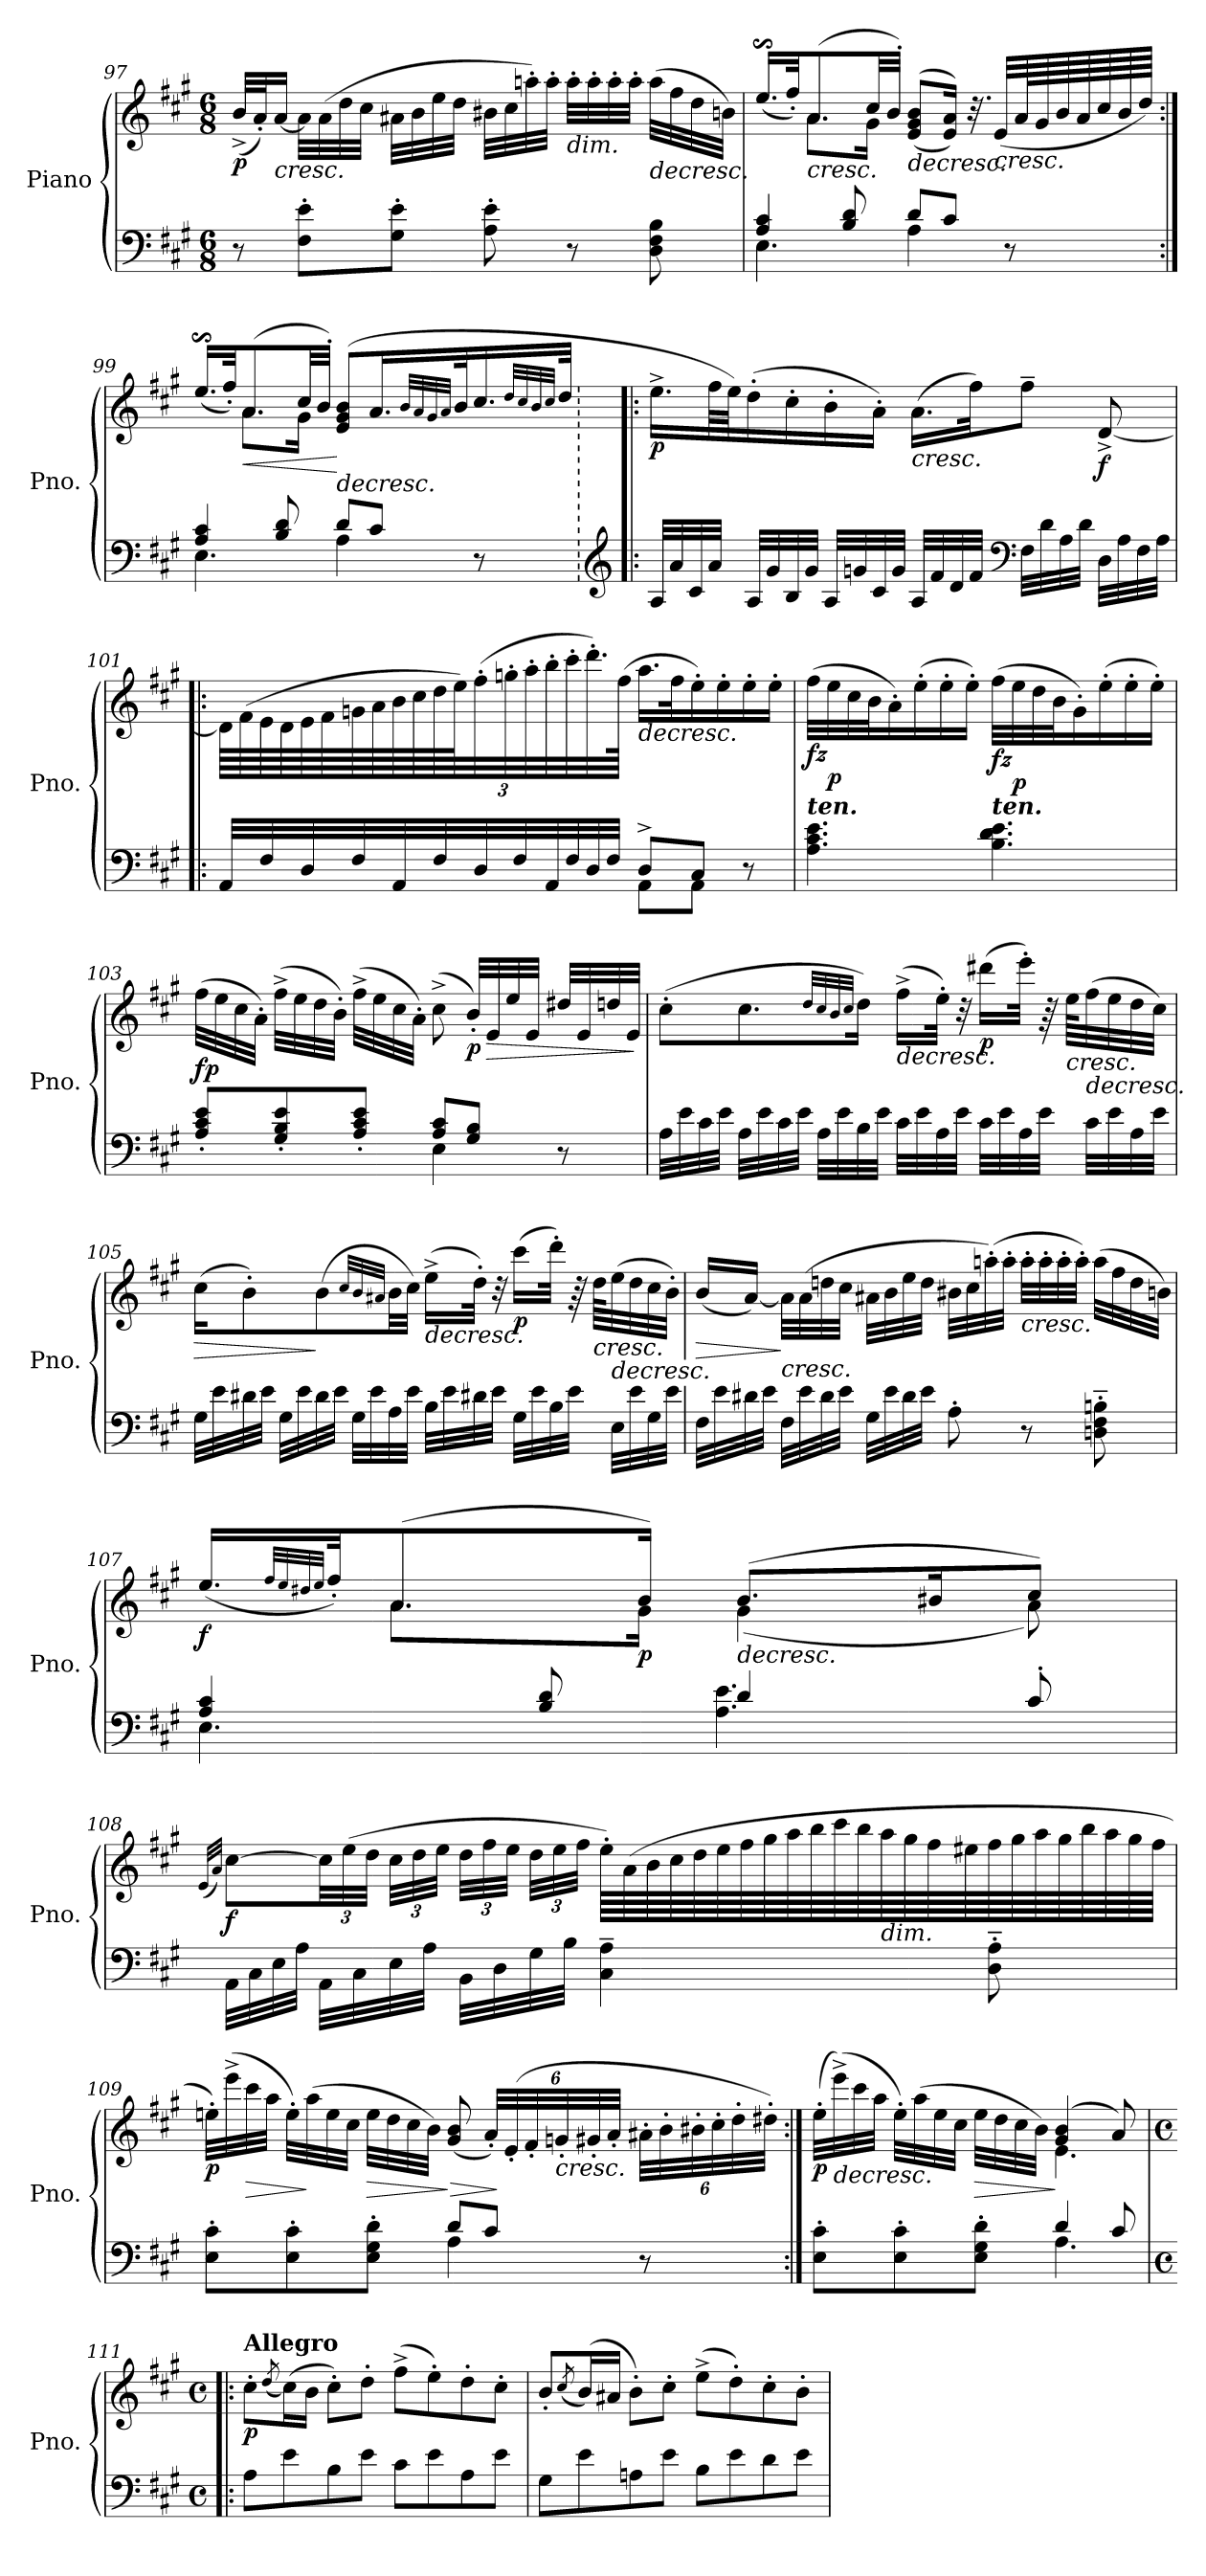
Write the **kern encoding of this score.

**kern	**kern	**dynam
*part1	*part1	*part1
*staff2	*staff1	*staff1/2
*I"Piano	*	*
*I'Pno.	*	*
*clefF4	*clefG2	*
*k[f#c#g#]	*k[f#c#g#]	*
*M6/8	*M6/8	*
=97	=97	=97
!	!	!LO:DY:b
8r	(32b^/LLL	p
.	32a'/J)	.
!	!LO:TX:b:i:t=cresc.	!
.	[16a/JJ	.
8F#\' 8e\'L	32a\LLL]	.
.	(32a\	.
.	32dd\	.
.	32cc#\JJJ	.
8G#\' 8e\'J	32a#X\LLL	.
.	32b\	.
.	32ee\	.
.	32dd\JJJ	.
8A\' 8e\'	32b#X\LLL	.
.	32cc#\	.
.	32aan'\)	.
.	32aa'\JJJ	.
!	!LO:TX:b:i:t=dim.	!
8r	32aa'\LLL	.
.	32aa'\	.
.	32aa'\	.
.	32aa'\JJJ	.
!	!	!LO:HP:b
8D\ 8F#\ 8B\	(32aa\LLL	>
.	32ff#\	.
.	32dd\	.
.	32bn\JJJ)	.
!!LO:LB:g=z
=98	=98	=98
*^	*^	*
4A/ 4c#/	4.E\	(16.ees$SS/LL	8ryy	.
.	.	32ff#'/JK)	.	.
!	!	!	!	!LO:HP:b
.	.	(8.a/	8.a\L	<
8B/ 8d/	.	.	.	.
.	.	32cc#/LL	16g#\Jk	.
.	.	32b'/JJJ)	.	.
!	!	!	!	!LO:HP:n=1:b
8d/L	4A\	((8e/ 8g#/ 8b/L	4.ryy	] >
8c#/J	.	16e/ 16a/Jk))	.	.
.	.	32.r	.	[
!	!	!	!	!LO:HP:b
.	.	(32e/LLL	.	<
8r	8ryy	.	.	.
.	.	64a/L	.	.
.	.	64g#/	.	.
.	.	64b/	.	.
.	.	64a/	.	.
.	.	64cc#/	.	.
.	.	64b/	.	.
.	.	64dd/JJJJ)	.	.
*v	*v	*	*	*
*	*v	*v	*
.	.	]
=99:|!	=99:|!	=99:|!
*^	*^	*
4A/ 4c#/	4.E\	(16.ees$SS/LL	8ryy	.
.	.	32ff#'/JK)	.	.
!	!	!	!	!LO:HP:b
.	.	(8.a/	8.a\L	<
8B/ 8d/	.	.	.	.
.	.	32cc#/LL	16g#\Jk	.
.	.	32b'/JJJ)	.	.
!	!	!	!	!LO:HP:n=1:b
8d/L	4A\	(8e/ 8g#/ 8b/L	4.ryy	[ >
8c#/J	.	16.a/L	.	.
.	.	32qb/LLL	.	.
.	.	32qa/	.	.
.	.	32qg#/	.	.
.	.	32qa/JJJ	.	.
.	.	32b/K	.	[
8r	8ryy	16.cc#/	.	.
.	.	32qdd/LLL	.	.
.	.	32qcc#/	.	.
.	.	32qb/	.	.
.	.	32qcc#/JJJ	.	.
.	.	32dd/JJk	.	.
*v	*v	*	*	*
*	*v	*v	*
!!LO:LB:g=z
=100|!:	=100|!:	=100|!:
*clefG2	*	*
!	!	!LO:DY:b
32A/LLL	16.ee^\LL	p
32a/	.	.
32c#/	.	.
32a/JJJ	64ff#\LL	.
.	64ee\JJ)	.
32A/LLL	(16dd'\	.
32g#/	.	.
32B/	16cc#'\	.
32g#/JJJ	.	.
32A/LLL	16b'\	.
32gn/	.	.
32c#/	16a'\JJ)	.
32g/JJJ	.	.
!	!	!LO:HP:b
32A/LLL	(16.a\LL	<
32f#/	.	.
32d/	.	.
32f#/JJJ	32ff#\JK)	.
*clefF4	*	*
32F#\LLL	8ff#~\J	.
32d\	.	.
32A\	.	.
32d\JJJ	.	.
!	!	!LO:DY:n=1:b
32D\LLL	[8d^/	] f
32A\	.	.
32F#\	.	.
32A\JJJ	.	.
=101	=101	=101
*^	*	*
32AA/LLL	4.ryy	64d\LLLL]	.
.	.	(64f#\	.
32F#/	.	64e\	.
.	.	64d\	.
32D/	.	64e\	.
.	.	64f#\	.
32F#/	.	64gn\	.
.	.	64a\	.
32AA/	.	64b\	.
.	.	64cc#\	.
32F#/	.	64dd\	.
.	.	64ee\J)	.
*	*	*Xbrackettup	*
32D/	.	(48ff#'\	.
.	.	48ggn'\	.
32F#/	.	.	.
.	.	48aa'\	.
32AA/	.	32bb'\	.
32F#/	.	32ccc#'\	.
32D/	.	32.ddd'\)	.
32F#/JJJ	.	.	.
.	.	(64ff#\JJJk	.
!	!	!	!LO:HP:b
8D^/L	8AA\L	16.aa\LL	>
.	.	32ff#\K	.
8C#/J	8AA\J	16ee'\)	.
.	.	16ee'\	.
8r	8ryy	16ee'\	.
.	.	16ee'\JJ	.
*v	*v	*	*
.	.	[
!!LO:LB:g=z
=102	=102	=102
!LO:TX:a:Bi:t=ten.	!	!
!	!	!LO:DY:b
4.A\ 4.c#\ 4.e\	(32ff#\LLL	fz
!	!	!LO:DY:b
.	32ee\	p
.	32cc#\	.
.	32b\J	.
.	16a'\)	.
.	(16ee'\	.
.	16ee'\	.
.	16ee'\JJ)	.
!LO:TX:a:Bi:t=ten.	!	!
!	!	!LO:DY:b
4.B\ 4.d\ 4.e\	(32ff#\LLL	fz
!	!	!LO:DY:b
.	32ee\	p
.	32dd\	.
.	32b\J	.
.	16g#'\)	.
.	(16ee'\	.
.	16ee'\	.
.	16ee'\JJ)	.
=103	=103	=103
*^	*	*
!	!	!	!LO:DY:b
8A/' 8c#/' 8e/'L	4.ryy	(32ff#\LLL	fp
.	.	32ee\	.
.	.	32cc#\	.
.	.	32a'\JJJ)	.
8G#/' 8B/' 8e/'	.	(32ff#^\LLL	.
.	.	32ee\	.
.	.	32dd\	.
.	.	32b'\JJJ)	.
8A/' 8c#/' 8e/'J	.	(32ff#^\LLL	.
.	.	32ee\	.
.	.	32cc#\	.
.	.	32a'\JJJ)	.
8A/ 8c#/L	4E\	(8cc#^\	.
!	!	!	!LO:DY:b
8G#/ 8B/J	.	32b'/LLL)	p
!	!	!	!LO:HP:b
.	.	32e/	>
.	.	32ee/	.
.	.	32e/JJJ	.
8r	8ryy	32dd#X/LLL	.
.	.	32e/	.
.	.	32ddn/	.
.	.	32e/JJJ	.
*v	*v	*	*
.	.	]
!!LO:PB:g=z
=104	=104	=104
32A\LLL	(8cc#'\L	.
32e\	.	.
32c#\	.	.
32e\JJJ	.	.
32A\LLL	8.cc#\	.
32e\	.	.
32c#\	.	.
32e\JJJ	.	.
32A\LLL	.	.
32e\	.	.
.	32qdd/LLL	.
.	32qcc#/	.
.	32qb/	.
.	32qcc#/JJJ	.
32B\	16dd\Jk)	]
32e\JJJ	.	.
!	!	!LO:HP:b
32c#\LLL	(16ff#^\LL	>
32e\	.	.
32A\	32ee'\JJk)	.
32e\JJJ	32r	.
!	!	!LO:DY:b
32c#\LLL	(16ddd#X\LL	p
32e\	.	.
32A\	32eee'\JJk)	.
32e\JJJ	64r	.
!	!	!LO:HP:b
.	64ee\KLLL	<
!	!	!LO:HP:n=1:b
32c#\LLL	(32ff#\	] >
32e\	32ee\	.
32A\	32dd\	.
32e\JJJ	32cc#\JJJ)	.
.	.	[
=105	=105	=105
!	!	!LO:HP:b
32G#\LLL	(16cc#\KL	>
32e\	.	.
32d#X\	8b'\)	.
32e\JJJ	.	.
32G#\LLL	.	.
32e\	.	.
32d#\	(8b\	]
32e\JJJ	.	.
32G#\LLL	.	.
32e\	.	.
.	32qcc#/LLL	.
.	32qb/	.
.	32qa#X/JJJ	.
32A\	32b\LL	.
32e\JJJ	32cc#\JJJ)	.
!	!	!LO:HP:n=1:b
32B\LLL	(16ee^\LL	] >
32e\	.	.
32d#X\	32dd'\JJk)	.
32e\JJJ	32r	.
!	!	!LO:DY:b
32G#\LLL	(16ccc#\LL	p
32e\	.	.
32B\	32ddd'\JJk)	.
32e\JJJ	64r	.
!	!	!LO:HP:b
.	64dd\KLLL	<
!	!	!LO:HP:n=1:b
32E\LLL	(32ee\	] >
32e\	32dd\	.
32G#\	32cc#\	.
32e\JJJ	32b'\JJJ)	.
.	.	[
!!LO:LB:g=z
=106	=106	=106
!	!	!LO:HP:b
32F#\LLL	(16b/LL	>
32e\	.	.
32d#X\	[16a/JJ)	.
32e\JJJ	.	.
!	!	!LO:HP:n=1:b
32F#\LLL	32a\LLL]	] <
32e\	(32a\	.
32d#\	32ddn\	.
32e\JJJ	32cc#\JJJ	.
32G#\LLL	32a#X\LLL	.
32e\	32b\	.
32d#\	32ee\	.
32e\JJJ	32dd\JJJ	.
8A'\	32b#X\LLL	]
.	32cc#\	.
.	(32aan'\)	.
.	32aa'\JJJ	.
!	!LO:TX:b:i:t=cresc.	!
8r	32aa'\LLL	.
.	32aa'\	.
.	32aa'\	.
.	32aa'\JJJ)	.
8Dn\'~ 8F#\'~ 8Bn\'~	(32aa\LLL	.
.	32ff#\	.
.	32dd\	.
.	32bn\JJJ)	.
=107	=107	=107
*^	*^	*
!	!	!	!	!LO:DY:b
4A/ 4c#/	4.E\	(16.ee/LL	8ryy	f
.	.	32qff#/LLL	.	.
.	.	32qee/	.	.
.	.	32qdd#X/	.	.
.	.	32qee/JJJ	.	.
.	.	32ff#'/JK)	.	.
.	.	(8.a/	8.a\L	.
8B/ 8d/	.	.	.	.
!	!	!	!	!LO:DY:b
.	.	16b/Jk)	16g#\Jk	p
!	!	!	!	!LO:HP:b
4d/	4.A\ 4.e\	(8.b/L	(4g#\	>
.	.	16b#X/K	.	.
8c#'/	.	8cc#/J)	8a\)	.
*v	*v	*	*	*
*	*v	*v	*
.	.	[
!!LO:LB:g=z
=108	=108	=108
.	(32qe/LLL	.
.	32qa/JJJ)	.
!	!	!LO:DY:b
32AA\LLL	[8cc#\L	f
32C#\	.	.
32E\	.	.
32A\JJJ	.	.
32AA\LLL	48cc#\LL]	.
.	(48ee\	.
32C#\	.	.
.	48dd\JJJ	.
32E\	48cc#\LLL	.
.	48dd\	.
32A\JJJ	.	.
.	48ee\JJJ	.
32BB\LLL	48dd\LLL	.
.	48ff#\	.
32D\	.	.
.	48ee\JJJ	.
32G#\	48dd\LLL	.
.	48ee\	.
32B\JJJ	.	.
.	48ff#\JJJ	.
4C#\~ 4A\~	64ee'\LLLL)	.
.	(64a\	.
.	64b\	.
.	64cc#\	.
.	64dd\	.
.	64ee\	.
.	64ff#\	.
.	64gg#\	.
.	64aa\	.
.	64bb\	.
.	64ccc#\	.
.	64bb\	.
!	!LO:TX:b:i:t=dim.	!
.	64aa\	.
.	64gg#\	.
.	64ff#\	.
.	64ee#X\	.
8D\'~ 8A\'~	64ff#\	.
.	64gg#\	.
.	64aa\	.
.	64gg#\	.
.	64bb\	.
.	64aa\	.
.	64gg#\	.
.	64ff#\JJJJ	.
!!LO:LB:g=z
=109	=109	=109
*^	*	*
!	!	!	!LO:DY:b
8E\' 8c#\'L	4.ryy	32een'\LLL)	p
.	.	(32eee^\	.
!	!	!	!LO:HP:b
.	.	32ccc#\	>
.	.	32aa\JJJ	.
8E\' 8c#\'	.	32ee'\LLL)	.
.	.	(32aa\	]
.	.	32ee\	.
.	.	32cc#\JJJ	.
!	!	!	!LO:HP:b
8E\' 8G#\' 8d\'J	.	32ee\LLL	>
.	.	32dd\	.
.	.	32cc#\	.
.	.	32b\JJJ)	.
!	!	!	!LO:HP:n=1:b
8d/L	4A\	(8g#/ 8b/	] >
8c#/J	.	48a'/LLL)	.
.	.	(48e'/	]
.	.	48f#'/	.
!	!	!	!LO:HP:b
.	.	48gn'/	<
.	.	48g#X'/	.
.	.	48a'/JJJ	.
8r	8ryy	48a#X'\LLL	.
.	.	48b'\	.
.	.	48b#X'\	.
.	.	48cc#'\	.
.	.	48dd'\	.
.	.	48dd#X'\JJJ)	.
*v	*v	*	*
.	.	]
=110:|!	=110:|!	=110:|!
*^	*^	*
!	!	!	!	!LO:DY:b
8E\' 8c#\'L	4.ryy	(32ee'\LLL	4.ryy	p
!	!	!	!	!LO:HP:b
.	.	(32eee^\)	.	>
.	.	32ccc#\	.	.
.	.	32aa\JJJ	.	.
8E\' 8c#\'	.	32ee'\LLL)	.	[
.	.	(32aa\	.	.
.	.	32ee\	.	.
.	.	32cc#\JJJ	.	.
!	!	!	!	!LO:HP:b
8E\' 8G#\' 8d\'J	.	32ee\LLL	.	>
.	.	32dd\	.	.
.	.	32cc#\	.	.
.	.	32b\JJJ)	.	.
4d/	4.A\	(4g#/ 4b/	4.e\	]
8c#/	.	8a/)	.	.
*v	*v	*	*	*
*	*v	*v	*
.	.	]
!!LO:PB:g=z
=111!|:	=111!|:	=111!|:
!!LO:REH:place=s1:a:B:cj:fs=14:t=Var. VI.
*M4/4	*M4/4	*
*met(c)	*met(c)	*
*	*MM116	*
!	!LO:TX:a:B:t=Allegro	!
!	!	!LO:DY:b
8A\L	8cc#'\L	p
.	(8qdd/	.
8e\	(16cc#\L)	.
.	16b\JJ	.
8B\	8cc#'\L)	.
8e\J	8dd'\J	.
8c#\L	(8ff#^\L	.
8e\	8ee'\)	.
8A\	8dd'\	.
8e\J	8cc#'\J	.
=112	=112	=112
8G#\L	8b'/L	.
.	(8qcc#/	.
8e\	(16b/L)	.
.	16a#X/JJ	.
8An\	8b'\L)	.
8e\J	8cc#'\J	.
8B\L	(8ee^\L	.
8e\	8dd'\)	.
8d\	8cc#'\	.
8e\J	8b'\J	.
=	=	=
*-	*-	*-
